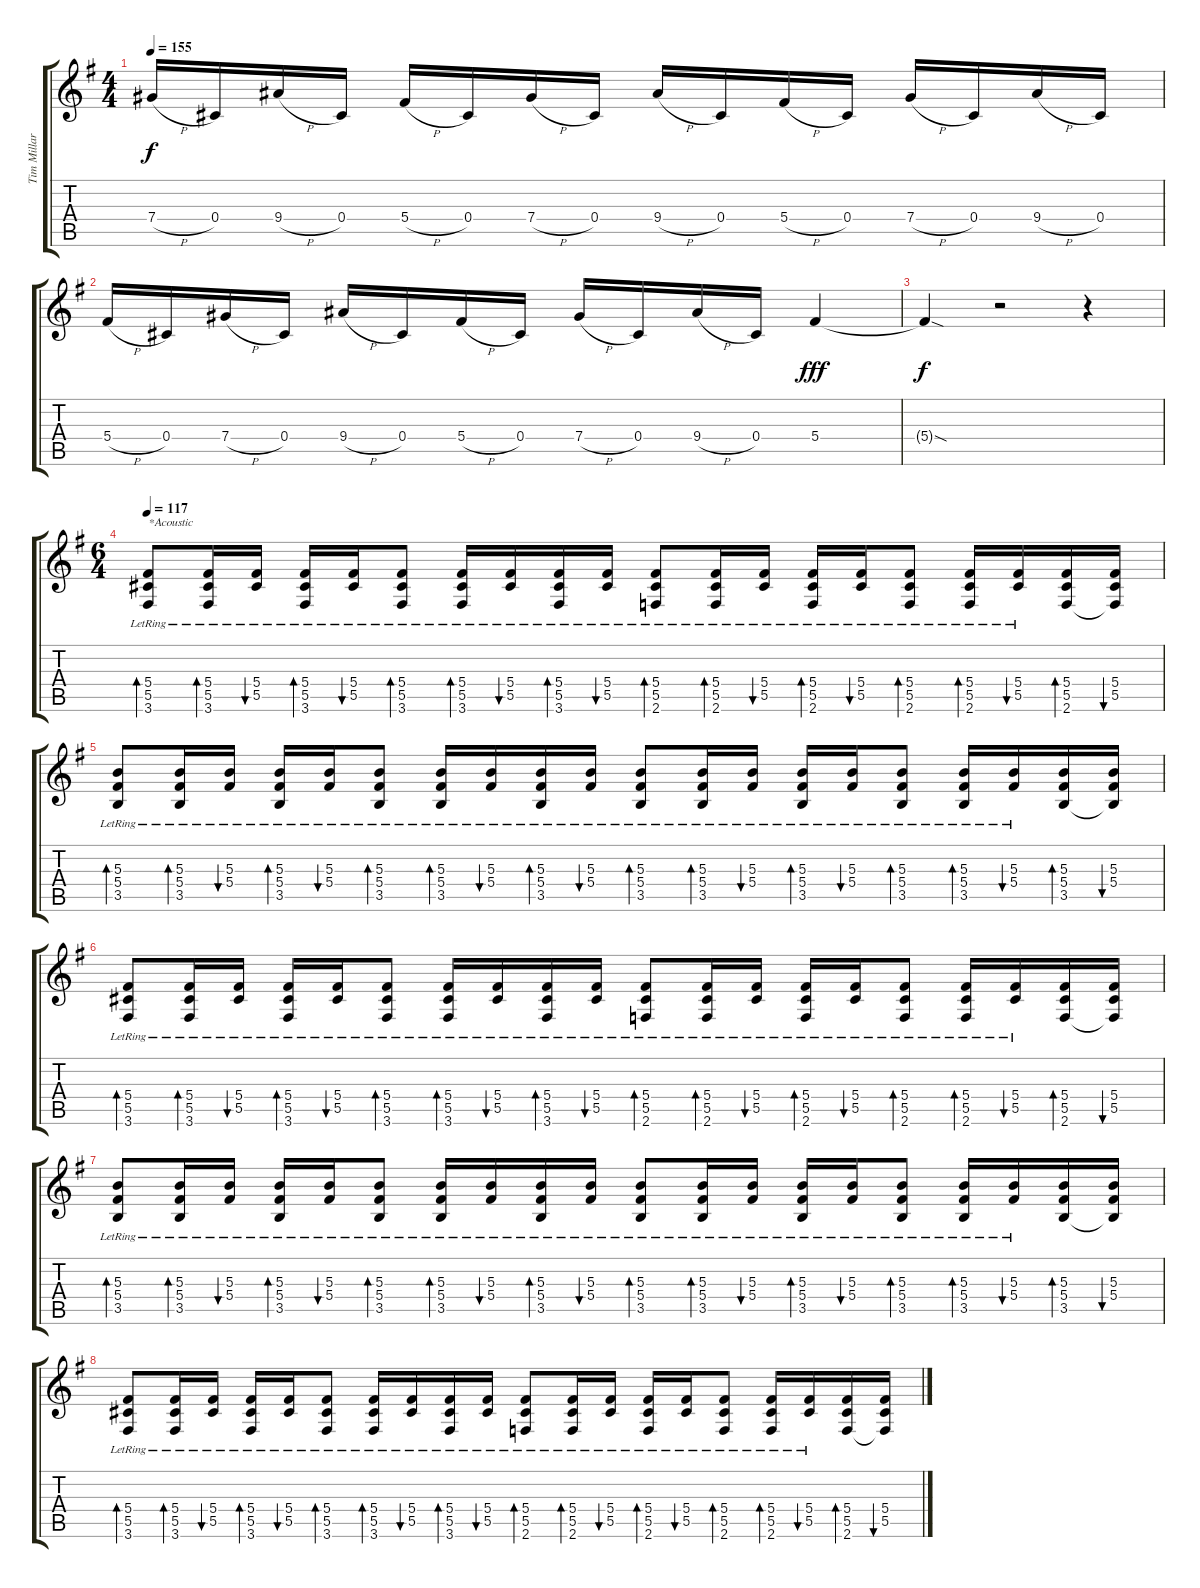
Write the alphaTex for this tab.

\track ("Tim Millar" "Tim Millar") {instrument distortionguitar}
\staff {score tabs}
\tuning (Eb4 Bb3 Gb3 Db3 Ab2 Eb2) {hide}
\ts (4 4)
\tempo 155
\clef g2
\ks g
7.4{h}.16{dy f} 0.4.16 9.4{h}.16 0.4.16 5.4{h}.16 0.4.16 7.4{h}.16 0.4.16 9.4{h}.16 0.4.16 5.4{h}.16 0.4.16 7.4{h}.16 0.4.16 9.4{h}.16 0.4.16 |
5.4{h}.16 0.4.16 7.4{h}.16 0.4.16 9.4{h}.16 0.4.16 5.4{h}.16 0.4.16 7.4{h}.16 0.4.16 9.4{h}.16 0.4.16 5.4.4{dy fff} |
5.4{sod t}.4{dy f} r.2 r.4 |
\ts (6 4)
\tempo 117
(5.4{lr} 5.5{lr} 3.6{lr}).8{bd 60 txt "*Acoustic" volume 13 balance 8 instrument acousticguitarsteel} (5.4{lr} 5.5{lr} 3.6{lr}).16{bd 60} (5.4{lr} 5.5{lr}).16{bu 60} (5.4{lr} 5.5{lr} 3.6{lr}).16{bd 60} (5.4{lr} 5.5{lr}).16{bu 60} (5.4{lr} 5.5{lr} 3.6{lr}).8{bd 60} (5.4{lr} 5.5{lr} 3.6{lr}).16{bd 60} (5.4{lr} 5.5{lr}).16{bu 60} (5.4{lr} 5.5{lr} 3.6{lr}).16{bd 60} (5.4{lr} 5.5{lr}).16{bu 60} (5.4{lr} 5.5{lr} 2.6{lr}).8{bd 60} (5.4{lr} 5.5{lr} 2.6{lr}).16{bd 60} (5.4{lr} 5.5{lr}).16{bu 60} (5.4{lr} 5.5{lr} 2.6{lr}).16{bd 60} (5.4{lr} 5.5{lr}).16{bu 60} (5.4{lr} 5.5{lr} 2.6).8{bd 60} (5.4{lr} 5.5{lr} 2.6{lr}).16{bd 60} (5.4{lr} 5.5{lr}).16{bu 60} (5.4 5.5 2.6).16{bd 60} (5.4 5.5 2.6{t}).16{bu 60} |
(5.3{lr} 5.4{lr} 3.5{lr}).8{bd 60} (5.3{lr} 5.4{lr} 3.5{lr}).16{bd 60} (5.3{lr} 5.4{lr}).16{bu 60} (5.3{lr} 5.4{lr} 3.5{lr}).16{bd 60} (5.3{lr} 5.4{lr}).16{bu 60} (5.3{lr} 5.4{lr} 3.5{lr}).8{bd 60} (5.3{lr} 5.4{lr} 3.5{lr}).16{bd 60} (5.3{lr} 5.4{lr}).16{bu 60} (5.3{lr} 5.4{lr} 3.5{lr}).16{bd 60} (5.3{lr} 5.4{lr}).16{bu 60} (5.3{lr} 5.4{lr} 3.5{lr}).8{bd 60} (5.3{lr} 5.4{lr} 3.5{lr}).16{bd 60} (5.3{lr} 5.4{lr}).16{bu 60} (5.3{lr} 5.4{lr} 3.5{lr}).16{bd 60} (5.3{lr} 5.4{lr}).16{bu 60} (5.3{lr} 5.4{lr} 3.5{lr}).8{bd 60} (5.3{lr} 5.4{lr} 3.5{lr}).16{bd 60} (5.3{lr} 5.4{lr}).16{bu 60} (5.3 5.4 3.5).16{bd 60} (5.3 5.4 3.5{t}).16{bu 60} |
(5.4{lr} 5.5{lr} 3.6{lr}).8{bd 60} (5.4{lr} 5.5{lr} 3.6{lr}).16{bd 60} (5.4{lr} 5.5{lr}).16{bu 60} (5.4{lr} 5.5{lr} 3.6{lr}).16{bd 60} (5.4{lr} 5.5{lr}).16{bu 60} (5.4{lr} 5.5{lr} 3.6{lr}).8{bd 60} (5.4{lr} 5.5{lr} 3.6{lr}).16{bd 60} (5.4{lr} 5.5{lr}).16{bu 60} (5.4{lr} 5.5{lr} 3.6{lr}).16{bd 60} (5.4{lr} 5.5{lr}).16{bu 60} (5.4{lr} 5.5{lr} 2.6{lr}).8{bd 60} (5.4{lr} 5.5{lr} 2.6{lr}).16{bd 60} (5.4{lr} 5.5{lr}).16{bu 60} (5.4{lr} 5.5{lr} 2.6{lr}).16{bd 60} (5.4{lr} 5.5{lr}).16{bu 60} (5.4{lr} 5.5{lr} 2.6).8{bd 60} (5.4{lr} 5.5{lr} 2.6{lr}).16{bd 60} (5.4{lr} 5.5{lr}).16{bu 60} (5.4 5.5 2.6).16{bd 60} (5.4 5.5 2.6{t}).16{bu 60} |
(5.3{lr} 5.4{lr} 3.5{lr}).8{bd 60} (5.3{lr} 5.4{lr} 3.5{lr}).16{bd 60} (5.3{lr} 5.4{lr}).16{bu 60} (5.3{lr} 5.4{lr} 3.5{lr}).16{bd 60} (5.3{lr} 5.4{lr}).16{bu 60} (5.3{lr} 5.4{lr} 3.5{lr}).8{bd 60} (5.3{lr} 5.4{lr} 3.5{lr}).16{bd 60} (5.3{lr} 5.4{lr}).16{bu 60} (5.3{lr} 5.4{lr} 3.5{lr}).16{bd 60} (5.3{lr} 5.4{lr}).16{bu 60} (5.3{lr} 5.4{lr} 3.5{lr}).8{bd 60} (5.3{lr} 5.4{lr} 3.5{lr}).16{bd 60} (5.3{lr} 5.4{lr}).16{bu 60} (5.3{lr} 5.4{lr} 3.5{lr}).16{bd 60} (5.3{lr} 5.4{lr}).16{bu 60} (5.3{lr} 5.4{lr} 3.5{lr}).8{bd 60} (5.3{lr} 5.4{lr} 3.5{lr}).16{bd 60} (5.3{lr} 5.4{lr}).16{bu 60} (5.3 5.4 3.5).16{bd 60} (5.3 5.4 3.5{t}).16{bu 60} |
(5.4{lr} 5.5{lr} 3.6{lr}).8{bd 60} (5.4{lr} 5.5{lr} 3.6{lr}).16{bd 60} (5.4{lr} 5.5{lr}).16{bu 60} (5.4{lr} 5.5{lr} 3.6{lr}).16{bd 60} (5.4{lr} 5.5{lr}).16{bu 60} (5.4{lr} 5.5{lr} 3.6{lr}).8{bd 60} (5.4{lr} 5.5{lr} 3.6{lr}).16{bd 60} (5.4{lr} 5.5{lr}).16{bu 60} (5.4{lr} 5.5{lr} 3.6{lr}).16{bd 60} (5.4{lr} 5.5{lr}).16{bu 60} (5.4{lr} 5.5{lr} 2.6{lr}).8{bd 60} (5.4{lr} 5.5{lr} 2.6{lr}).16{bd 60} (5.4{lr} 5.5{lr}).16{bu 60} (5.4{lr} 5.5{lr} 2.6{lr}).16{bd 60} (5.4{lr} 5.5{lr}).16{bu 60} (5.4{lr} 5.5{lr} 2.6).8{bd 60} (5.4{lr} 5.5{lr} 2.6{lr}).16{bd 60} (5.4{lr} 5.5{lr}).16{bu 60} (5.4 5.5 2.6).16{bd 60} (5.4 5.5 2.6{t}).16{bu 60}
